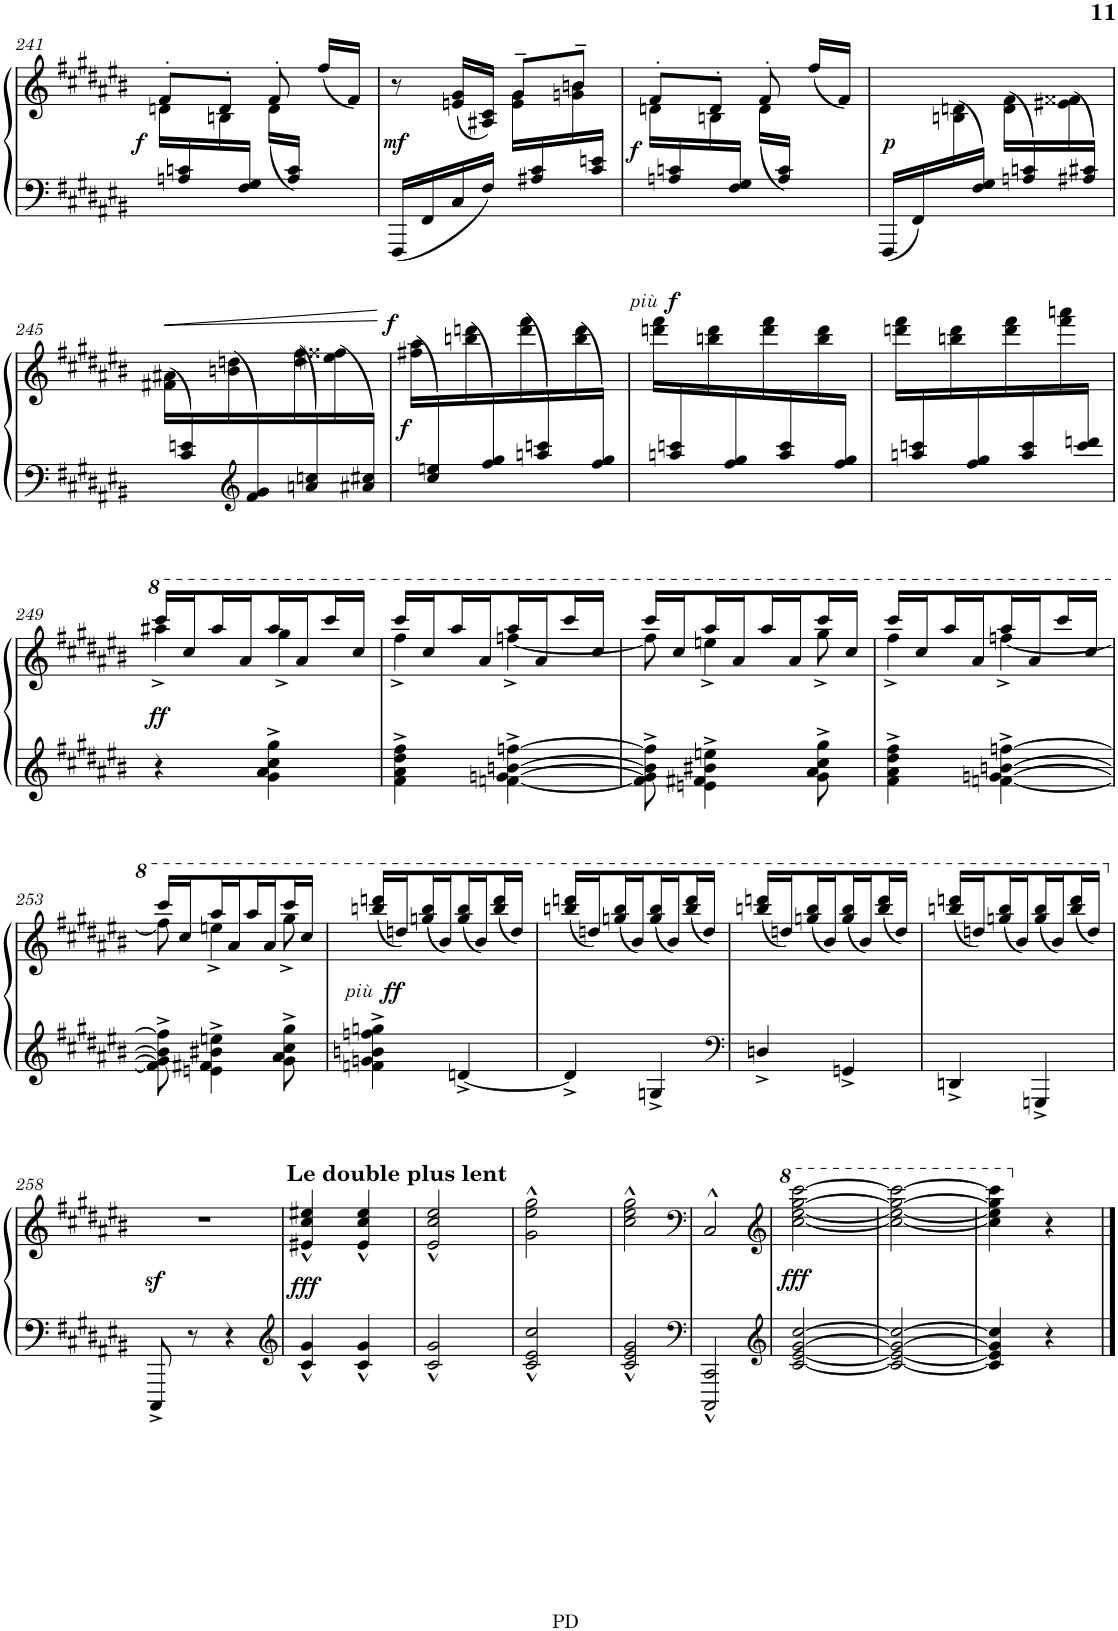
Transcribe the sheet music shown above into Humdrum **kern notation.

**kern	**kern	**dynam
*part1	*part1	*part1
*staff2	*staff1	*staff1/2
*I"Piano	*	*
*I'Pno.	*	*
!!LO:PB:g=z
*clefF4	*clefG2	*
*k[f#c#g#d#a#e#b#]	*k[f#c#g#d#a#e#b#]	*
*M2/4	*M2/4	*
=241	=241	=241
*	*^	*
!	!	!	!LO:DY:b
16ryy	8f#'>/L	16dn\LL	f
16An/ 16cn/	.	16ryy	.
16ryy	8d'>/J	16Bn\	.
16F#/ 16G#/JJ	.	16ryy	.
16ryy	8f#'>/	(<16d\LL	.
16A/ 16c/JJ)	.	8.ryy	.
8ryy	(16ff#/LL	.	.
.	16f#'/JJ)	.	.
=242	=242	=242	=242
!	!	!	!LO:DY:b
16FFF#^/LL	8r	4ryy	mf
16FF#^/	.	.	.
16C#/	(16en/ 16g#/LL	.	.
16F#/JJ	16A#X/ 16c#/JJ)	.	.
16ryy	8g#~>/L	16e\ 16g#\LL	.
16A#X/ 16c#/	.	16ryy	.
16ryy	8bn~>/J	16gn\ 16b\	.
16c#/ 16en/JJ	.	16ryy	.
=243	=243	=243	=243
!	!	!	!LO:DY:b
16ryy	8f#'>/L	16dn\LL	f
16An/ 16cn/	.	16ryy	.
16ryy	8d'>/J	16Bn\	.
16F#/ 16G#/JJ	.	16ryy	.
16ryy	8f#'>/	(<16d\LL	.
16A/ 16c/JJ)	.	8.ryy	.
8ryy	(16ff#/LL	.	.
.	16f#'/JJ)	.	.
=244	=244	=244	=244
!	!	!	!LO:DY:a=2
16FFF#^/LL	2ryy	8ryy	p
16FF#^/	.	.	.
16ryy	.	(16Bn\ 16dn\	.
16F#/ 16G#/JJ)	.	16ryy	.
16ryy	.	(16d\ 16f#\LL	.
16An/ 16cn/)	.	16ryy	.
16ryy	.	(16e#X\ 16f##X\	.
16A#X/ 16c#X/JJ)	.	16ryy	.
*	*v	*v	*
!!LO:LB:g=z
=245	=245	=245
*^	*	*
16ryy	8ryy	(16f#X\ 16a#X\LL	.
16c#/ 16en/)	.	16ryy	.
16ryy	16ryy	(16bn\ 16ddn\	.
*clefG2	*	*	*
16f#/ 16g#/)	16ryy	16ryy	.
16ryy	4ryy	(16dd\ 16ff#\	.
16an/ 16ccn/)	.	16ryy	.
16ryy	.	(16ee#X\ 16ff##X\	.
16a#X/ 16cc#X/JJ)	.	16ryy	.
=246	=246	=246	=246
!	!	!	!LO:DY:b
!	!	!	!LO:DY:n=1:a
16ryy	2ryy	(16ff#X\ 16aa#\LL	f f
16cc#/ 16een/)	.	16ryy	.
16ryy	.	(16bbn\ 16dddn\	.
16ff#/ 16gg#/)	.	16ryy	.
16ryy	.	(16ddd\ 16fff#\	.
16aan/ 16cccn/)	.	16ryy	.
16ryy	.	(16bb\ 16ddd\	.
16ff#/ 16gg#/JJ)	.	16ryy	.
=247	=247	=247	=247
!	!	!	!LO:DY:a
!	!	!	!LO:DY:n=1:a
16ryy	2ryy	16dddn\ 16fff#\LL	other-dynamics f
16aan/ 16cccn/	.	16ryy	.
16ryy	.	16bbn\ 16ddd\	.
16ff#/ 16gg#/	.	16ryy	.
16ryy	.	16ddd\ 16fff#\	.
16aa/ 16ccc/	.	16ryy	.
16ryy	.	16bb\ 16ddd\	.
16ff#/ 16gg#/JJ	.	16ryy	.
=248	=248	=248	=248
16ryy	2ryy	16dddn\ 16fff#\LL	.
16aan/ 16cccn/	.	16ryy	.
16ryy	.	16bbn\ 16ddd\	.
16ff#/ 16gg#/	.	16ryy	.
16ryy	.	16ddd\ 16fff#\	.
16aa/ 16ccc/	.	16ryy	.
16ryy	.	16fff#\ 16aaan\	.
16ccc/ 16dddn/JJ	.	16ryy	.
*v	*v	*	*
!!LO:LB:g=z
=249	=249	=249
*	*8va	*
*	*^	*
!	!	!	!LO:DY:b
4r	16cccc#/LL	4aaa#X^\	ff
.	16ccc#/J	.	.
.	16aaa#/L	.	.
.	16aa#/J	.	.
4g#\^ 4a#\^ 4cc#\^ 4gg#\^	16aaa#/L	4ggg#^\	.
.	16aa#/J	.	.
.	16cccc#/L	.	.
.	16ccc#/JJ	.	.
=250	=250	=250	=250
4f#\^ 4a#\^ 4dd#\^ 4ff#\^	16cccc#/LL	4fff#^\	.
.	16ccc#/J	.	.
.	16aaa#/L	.	.
.	16aa#/J	.	.
[4fn\^ [4gn\^ [4bn\^ [4ffn\^	16aaa#/L	[4fffn^\	.
.	16aa#/J	.	.
.	16cccc#/L	.	.
.	16ccc#/JJ	.	.
=251	=251	=251	=251
8f\]^ 8g\]^ 8b\]^ 8ff\]^	16cccc#/LL	8fff\]	.
.	16ccc#/J	.	.
4en\^ 4f#X\^ 4b#X\^ 4een\^	16aaa#/L	4eeen^\	.
.	16aa#/J	.	.
.	16aaa#/L	.	.
.	16aa#/J	.	.
8g#X\^ 8a#\^ 8cc#\^ 8gg#\^	16cccc#/L	8ggg#^\	.
.	16ccc#/JJ	.	.
=252	=252	=252	=252
4f#\^ 4a#\^ 4dd#\^ 4ff#\^	16cccc#/LL	4fff#^\	.
.	16ccc#/J	.	.
.	16aaa#/L	.	.
.	16aa#/J	.	.
[4fn\^ [4gn\^ [4bn\^ [4ffn\^	16aaa#/L	[4fffn^\	.
.	16aa#/J	.	.
.	16cccc#/L	.	.
.	16ccc#/JJ	.	.
!!LO:LB:g=z	!!
=253	=253	=253	=253
8f\]^ 8g\]^ 8b\]^ 8ff\]^	16cccc#/LL	8fff\]	.
.	16ccc#/J	.	.
4en\^ 4f#X\^ 4b#X\^ 4een\^	16aaa#/L	4eeen^\	.
.	16aa#/J	.	.
.	16aaa#/L	.	.
.	16aa#/J	.	.
8g#X\^ 8a#\^ 8cc#\^ 8gg#\^	16cccc#/L	8ggg#^\	.
.	16ccc#/JJ	.	.
*	*v	*v	*
=254	=254	=254
!	!	!LO:DY:b
!	!	!LO:DY:n=1:b
4fn\^ 4gn\^ 4bn\^ 4ffn\^ 4ggn\^	(16bbbn/ 16ddddn/LL	other-dynamics ff
.	16dddn/J)	.
.	(16gggn/ 16bbb/L	.
.	16bbn/J)	.
[4dn^/	(16ggg/ 16bbb/L	.
.	16bb/J)	.
.	(16bbb/ 16dddd/L	.
.	16ddd/JJ)	.
=255	=255	=255
4d^/]	(16bbbn/ 16ddddn/LL	.
.	16dddn/J)	.
.	(16gggn/ 16bbb/L	.
.	16bbn/J)	.
4Gn^/	(16ggg/ 16bbb/L	.
.	16bb/J)	.
.	(16bbb/ 16dddd/L	.
.	16ddd/JJ)	.
=256	=256	=256
*clefF4	*	*
4Dn^/	(16bbbn/ 16ddddn/LL	.
.	16dddn/J)	.
.	(16gggn/ 16bbb/L	.
.	16bbn/J)	.
4GGn^/	(16ggg/ 16bbb/L	.
.	16bb/J)	.
.	(16bbb/ 16dddd/L	.
.	16ddd/JJ)	.
=257	=257	=257
4DDn^/	(16bbbn/ 16ddddn/LL	.
.	16dddn/J)	.
.	(16gggn/ 16bbb/L	.
.	16bbn/J)	.
4GGGn^/	(16ggg/ 16bbb/L	.
.	16bb/J)	.
.	(16bbb/ 16dddd/L	.
.	16ddd/JJ)	.
!!LO:LB:g=z
=258	=258	=258
*	*X8va	*
8CCC#z>^/	2r	.
8r	.	.
4r	.	.
=259	=259	=259
*clefG2	*	*
!	!LO:TX:a:B:t=Le double plus lent	!
!	!	!LO:DY:b
4c#/^^ 4g#/^^	4e#X/^^ 4cc#/^^ 4ee#X/^^	fff
4c#/^^ 4g#/^^	4e#/^^ 4cc#/^^ 4ee#/^^	.
=260	=260	=260
2c#/^^ 2g#/^^	2e#/^^ 2cc#/^^ 2ee#/^^	.
=261	=261	=261
2c#/^^ 2e#/^^ 2cc#/^^	2g#\^^ 2ee#\^^ 2gg#\^^	.
=262	=262	=262
2c#/^^ 2e#/^^ 2g#/^^	2cc#\^^ 2ee#\^^ 2gg#\^^	.
=263	=263	=263
*clefF4	*clefF4	*
2CCC#/^^ 2CC#/^^	2C#^^/	.
=264	=264	=264
*clefG2	*clefG2	*
*	*8va	*
!	!	!LO:DY:b
[2c#/ [2e#/ [2g#/ [2cc#/	[2ccc#\ [2eee#\ [2ggg#\ [2cccc#\	fff
=265	=265	=265
2c#/_ 2e#/_ 2g#/_ 2cc#/_	2ccc#\_ 2eee#\_ 2ggg#\_ 2cccc#\_	.
=266	=266	=266
4c#/] 4e#/] 4g#/] 4cc#/]	4ccc#\] 4eee#\] 4ggg#\] 4cccc#\]	.
*	*X8va	*
4r	4r	.
==	==	==
*-	*-	*-
